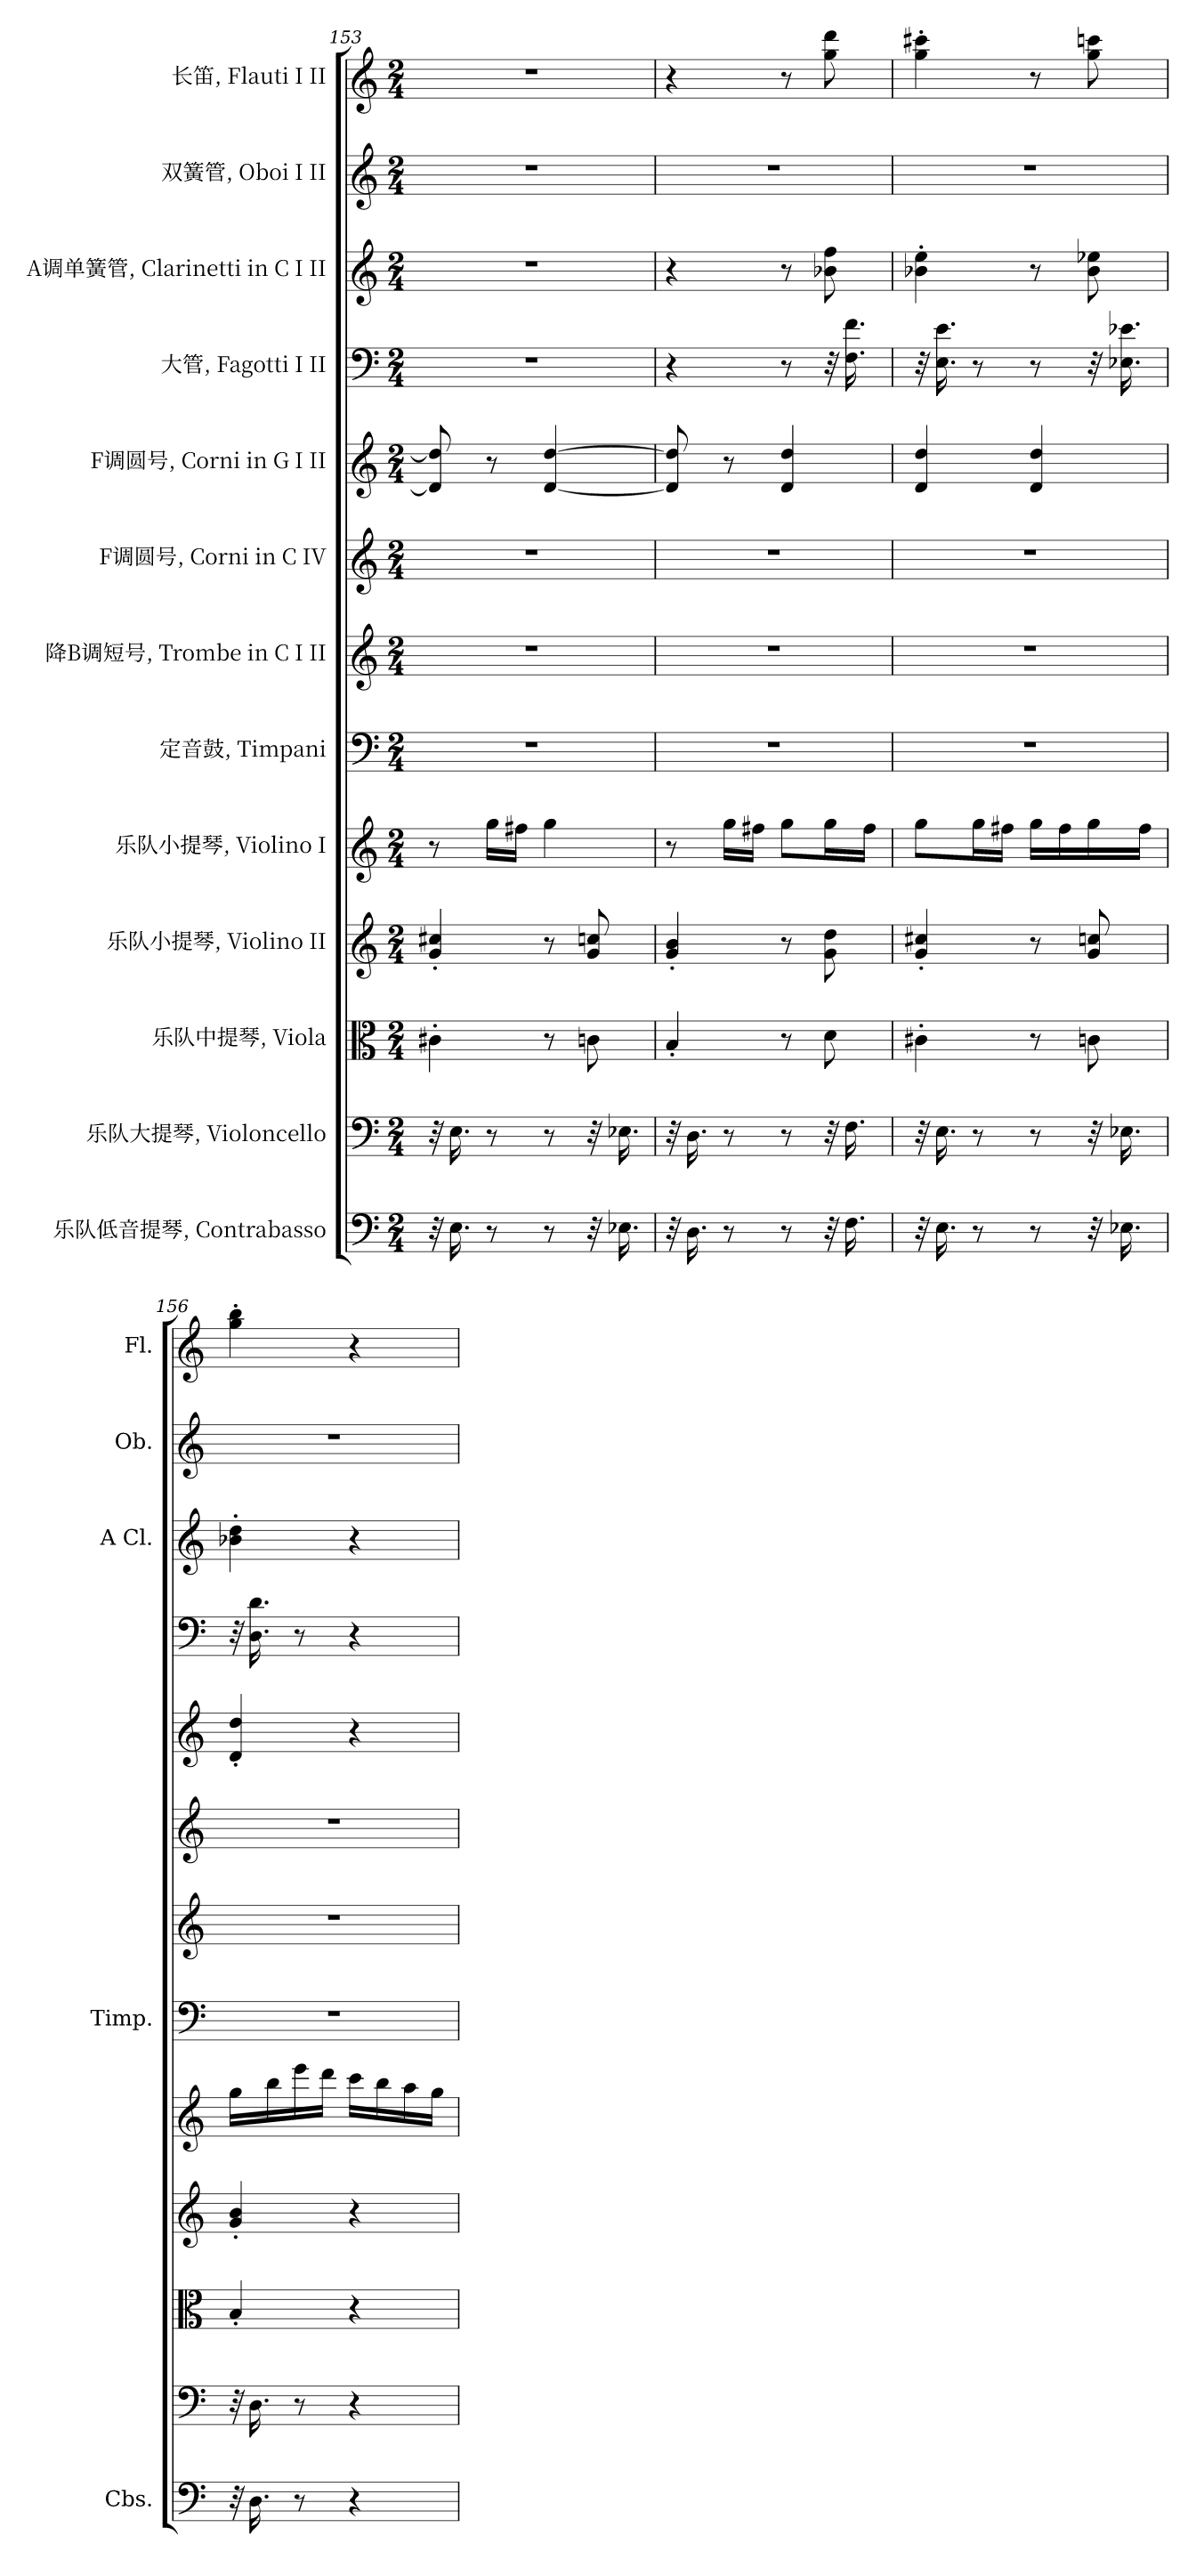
**kern	**kern	**kern	**kern	**kern	**kern	**kern	**kern	**kern	**kern	**kern	**kern	**kern
*part13	*part12	*part11	*part10	*part9	*part8	*part7	*part6	*part5	*part4	*part3	*part2	*part1
*staff13	*staff12	*staff11	*staff10	*staff9	*staff8	*staff7	*staff6	*staff5	*staff4	*staff3	*staff2	*staff1
*I"乐队低音提琴, Contrabasso	*I"乐队大提琴, Violoncello	*I"乐队中提琴, Viola	*I"乐队小提琴, Violino II	*I"乐队小提琴, Violino I	*I"定音鼓, Timpani	*I"降B调短号, Trombe in C I II	*I"F调圆号, Corni in C IV	*I"F调圆号, Corni in G I II	*I"大管, Fagotti I II	*I"A调单簧管, Clarinetti in C I II	*I"双簧管, Oboi I II	*I"长笛, Flauti I II
*I'Cbs.	*	*	*	*	*I'Timp.	*	*	*	*	*I'A Cl.	*I'Ob.	*I'Fl.
*clefF4	*clefF4	*clefC3	*clefG2	*clefG2	*clefF4	*clefG2	*clefG2	*clefG2	*clefF4	*clefG2	*clefG2	*clefG2
*ITrd7c12	*	*	*	*	*	*ITrd1c2	*ITrd4c7	*ITrd4c7	*	*ITrd2c3	*	*
*k[]	*k[]	*k[]	*k[]	*k[]	*k[]	*k[b-e-]	*k[b-]	*k[b-]	*k[]	*k[f#c#g#]	*k[]	*k[]
*M2/4	*M2/4	*M2/4	*M2/4	*M2/4	*M2/4	*M2/4	*M2/4	*M2/4	*M2/4	*M2/4	*M2/4	*M2/4
*MM125	*MM125	*MM125	*MM125	*MM125	*MM125	*MM125	*MM125	*MM125	*MM125	*MM125	*MM125	*MM125
=153	=153	=153	=153	=153	=153	=153	=153	=153	=153	=153	=153	=153
32r	32r	4c#X'\	4g/' 4cc#X/'	8r	2r	2r	2r	8G/] 8g/]	2r	2r	2r	2r
16.EE\	16.E\	.	.	.	.	.	.	.	.	.	.	.
8r	8r	.	.	16gg\LL	.	.	.	8r	.	.	.	.
.	.	.	.	16ff#X\JJ	.	.	.	.	.	.	.	.
8r	8r	8r	8r	4gg\	.	.	.	[4G/ [4g/	.	.	.	.
32r	32r	8cn\	8g/ 8ccn/	.	.	.	.	.	.	.	.	.
16.EE-X\	16.E-X\	.	.	.	.	.	.	.	.	.	.	.
!!LO:PB:g=z
=154	=154	=154	=154	=154	=154	=154	=154	=154	=154	=154	=154	=154
*	*	*	*	*	*	*	*	*	*	*	*	*MM125
32r	32r	4B'/	4g/' 4b/'	8r	2r	2r	2r	8G/] 8g/]	4r	4r	2r	4r
16.DD\	16.D\	.	.	.	.	.	.	.	.	.	.	.
8r	8r	.	.	16gg\LL	.	.	.	8r	.	.	.	.
.	.	.	.	16ff#X\JJ	.	.	.	.	.	.	.	.
*	*	*	*	*	*	*	*	*	*	*	*	*MM134
8r	8r	8r	8r	8gg\L	.	.	.	4G/ 4g/	8r	8r	.	8r
32r	32r	8d\	8g\ 8dd\	16gg\L	.	.	.	.	32r	8gn\ 8dd\	.	8gg\ 8ddd\
16.FF\	16.F\	.	.	.	.	.	.	.	16.F\ 16.f\	.	.	.
.	.	.	.	16ff#\JJ	.	.	.	.	.	.	.	.
=155	=155	=155	=155	=155	=155	=155	=155	=155	=155	=155	=155	=155
*	*	*	*	*	*	*	*	*	*	*	*	*MM125
32r	32r	4c#X'\	4g/' 4cc#X/'	8gg\L	2r	2r	2r	4G/ 4g/	32r	4gn\' 4cc#\'	2r	4gg\' 4ccc#X\'
16.EE\	16.E\	.	.	.	.	.	.	.	16.E\ 16.e\	.	.	.
8r	8r	.	.	16gg\L	.	.	.	.	8r	.	.	.
.	.	.	.	16ff#X\JJ	.	.	.	.	.	.	.	.
*	*	*	*	*	*	*	*	*	*	*	*	*MM134
8r	8r	8r	8r	16gg\LL	.	.	.	4G/ 4g/	8r	8r	.	8r
.	.	.	.	16ff#\	.	.	.	.	.	.	.	.
32r	32r	8cn\	8g/ 8ccn/	16gg\	.	.	.	.	32r	8g\ 8ccn\	.	8gg\ 8cccn\
16.EE-X\	16.E-X\	.	.	.	.	.	.	.	16.E-X\ 16.e-X\	.	.	.
.	.	.	.	16ff#\JJ	.	.	.	.	.	.	.	.
=156	=156	=156	=156	=156	=156	=156	=156	=156	=156	=156	=156	=156
*	*	*	*	*	*	*	*	*	*	*	*	*MM125
32r	32r	4B'/	4g/' 4b/'	16gg\LL	2r	2r	2r	4G/' 4g/'	32r	4gn\' 4b\'	2r	4gg\' 4bb\'
16.DD\	16.D\	.	.	.	.	.	.	.	16.D\ 16.d\	.	.	.
.	.	.	.	16bb\	.	.	.	.	.	.	.	.
8r	8r	.	.	16eee\	.	.	.	.	8r	.	.	.
.	.	.	.	16ddd\JJ	.	.	.	.	.	.	.	.
*	*	*	*	*	*	*	*	*	*	*	*	*MM134
4r	4r	4r	4r	16ccc\LL	.	.	.	4r	4r	4r	.	4r
.	.	.	.	16bb\	.	.	.	.	.	.	.	.
.	.	.	.	16aa\	.	.	.	.	.	.	.	.
.	.	.	.	16gg\JJ	.	.	.	.	.	.	.	.
=	=	=	=	=	=	=	=	=	=	=	=	=
*-	*-	*-	*-	*-	*-	*-	*-	*-	*-	*-	*-	*-
